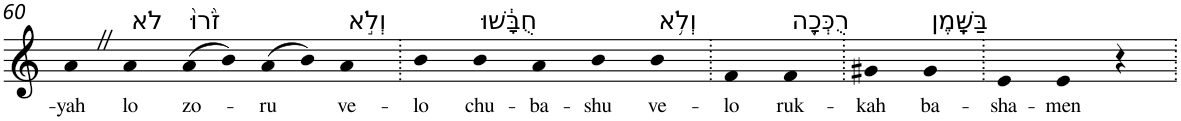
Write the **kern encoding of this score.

**kern	**text
*part1	*part1
*staff1	*staff1
*I"Piano	*
*I'Pno	*
!!LO:PB:g=z
*clefG2	*
*k[]	*
=60	=60
!	!LO:LY:b
4aZ	-yah
!LO:TX:a:t=לֹא	!
!	!LO:LY:b
4a	lo
!LO:TX:a:t=זֹ֙רוּ֙	!
!	!LO:LY:b
(8a	zo-
8b)	.
!	!LO:LY:b
(8a	-ru
8b)	.
!LO:TX:a:t=וְלֹ֣א	!
!	!LO:LY:b
4a	ve-
=61.	=61.
!	!LO:LY:b
4b	-lo
!LO:TX:a:t=חֻבָּ֔שׁוּ	!
!	!LO:LY:b
4b	chu-
!	!LO:LY:b
4a	-ba-
!	!LO:LY:b
4b	-shu
!LO:TX:a:t=וְלֹ֥א	!
!	!LO:LY:b
4b	ve-
=62.	=62.
!	!LO:LY:b
4f	-lo
!LO:TX:a:t=רֻכְּכָ֖ה	!
!	!LO:LY:b
4f	ruk-
=63.	=63.
!	!LO:LY:b
4g#X	-kah
!LO:TX:a:t=בַּשָּֽׁמֶן	!
!	!LO:LY:b
4g#	ba-
=64.	=64.
!	!LO:LY:b
4e	-sha-
!	!LO:LY:b
4e	-men
4r	.
=.	=.
*-	*-
